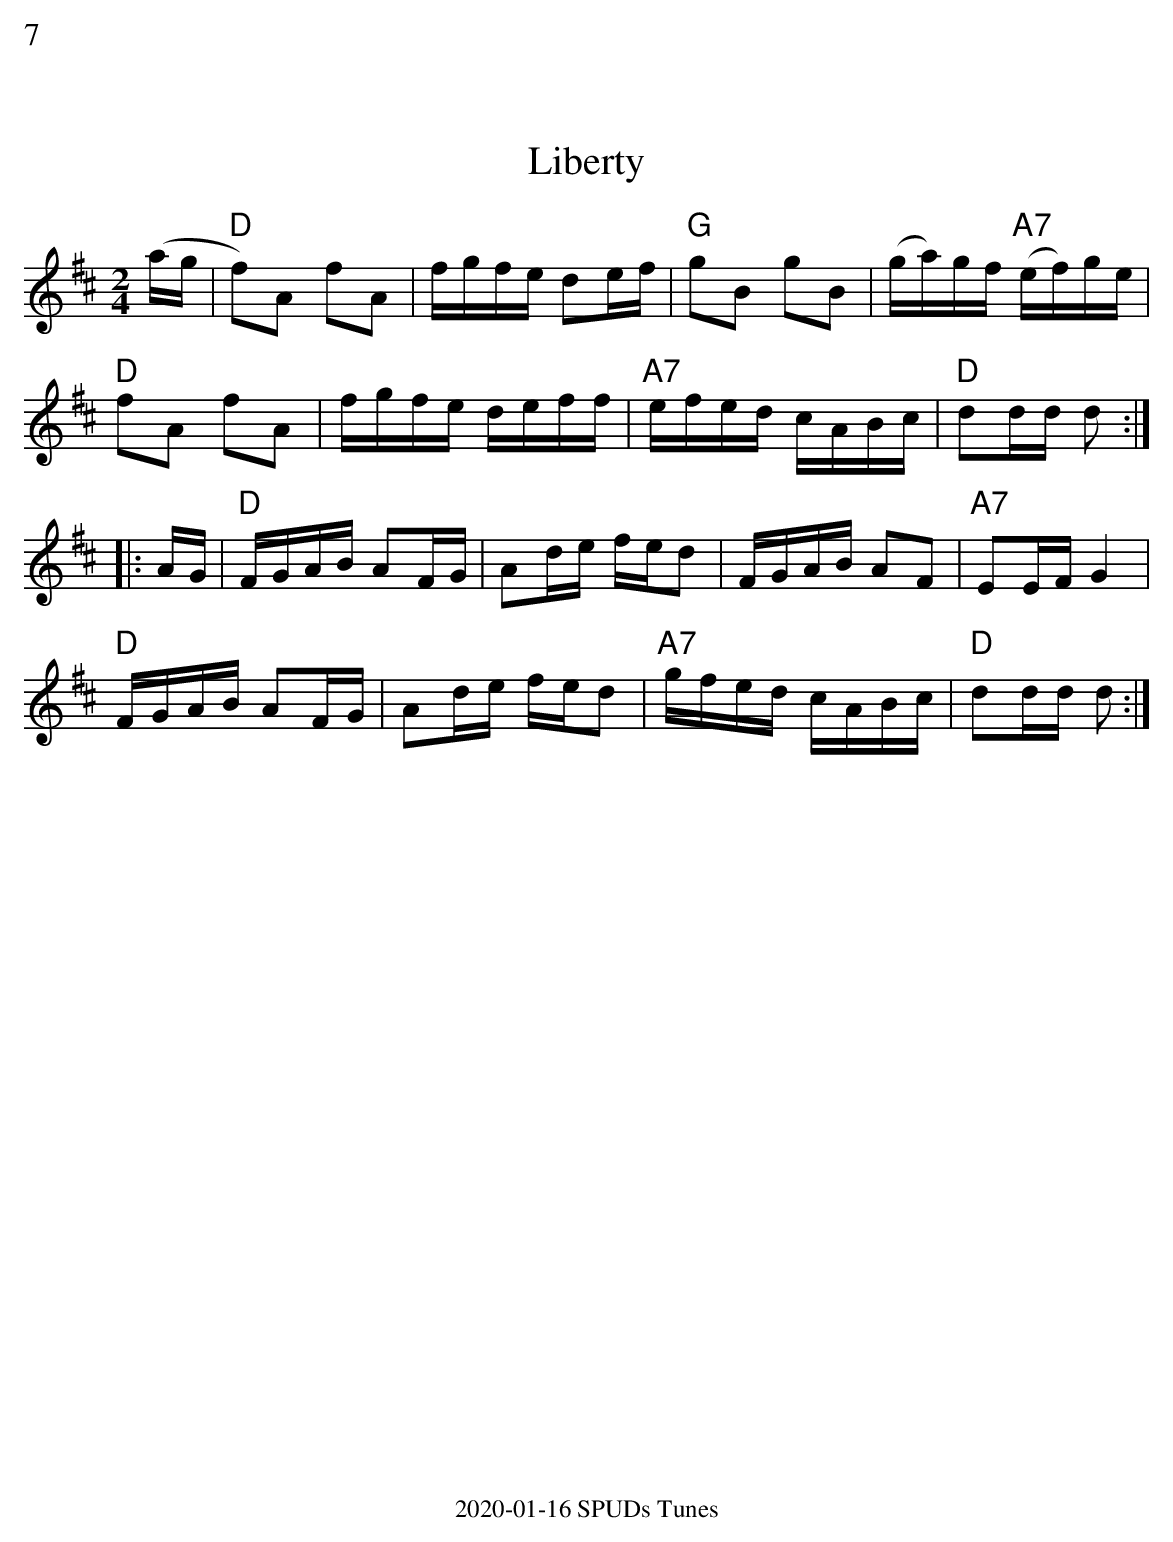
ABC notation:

X:1
%%text 7
T: Liberty
M: 2/4
K: D
(ag|"D"f2)A2 f2A2| fgfe d2ef| "G"g2B2    g2B2| (ga)gf "A7"(ef)ge|
"D"f2A2 f2A2| fgfe deff| "A7"efed cABc| "D"d2dd d2 :|
|:AG|"D"FGAB A2FG| A2de fed2| FGAB A2F2| "A7"E2EF G4|
"D"FGAB A2FG| A2de fed2| "A7"gfed cABc| "D"d2dd d2 :|
